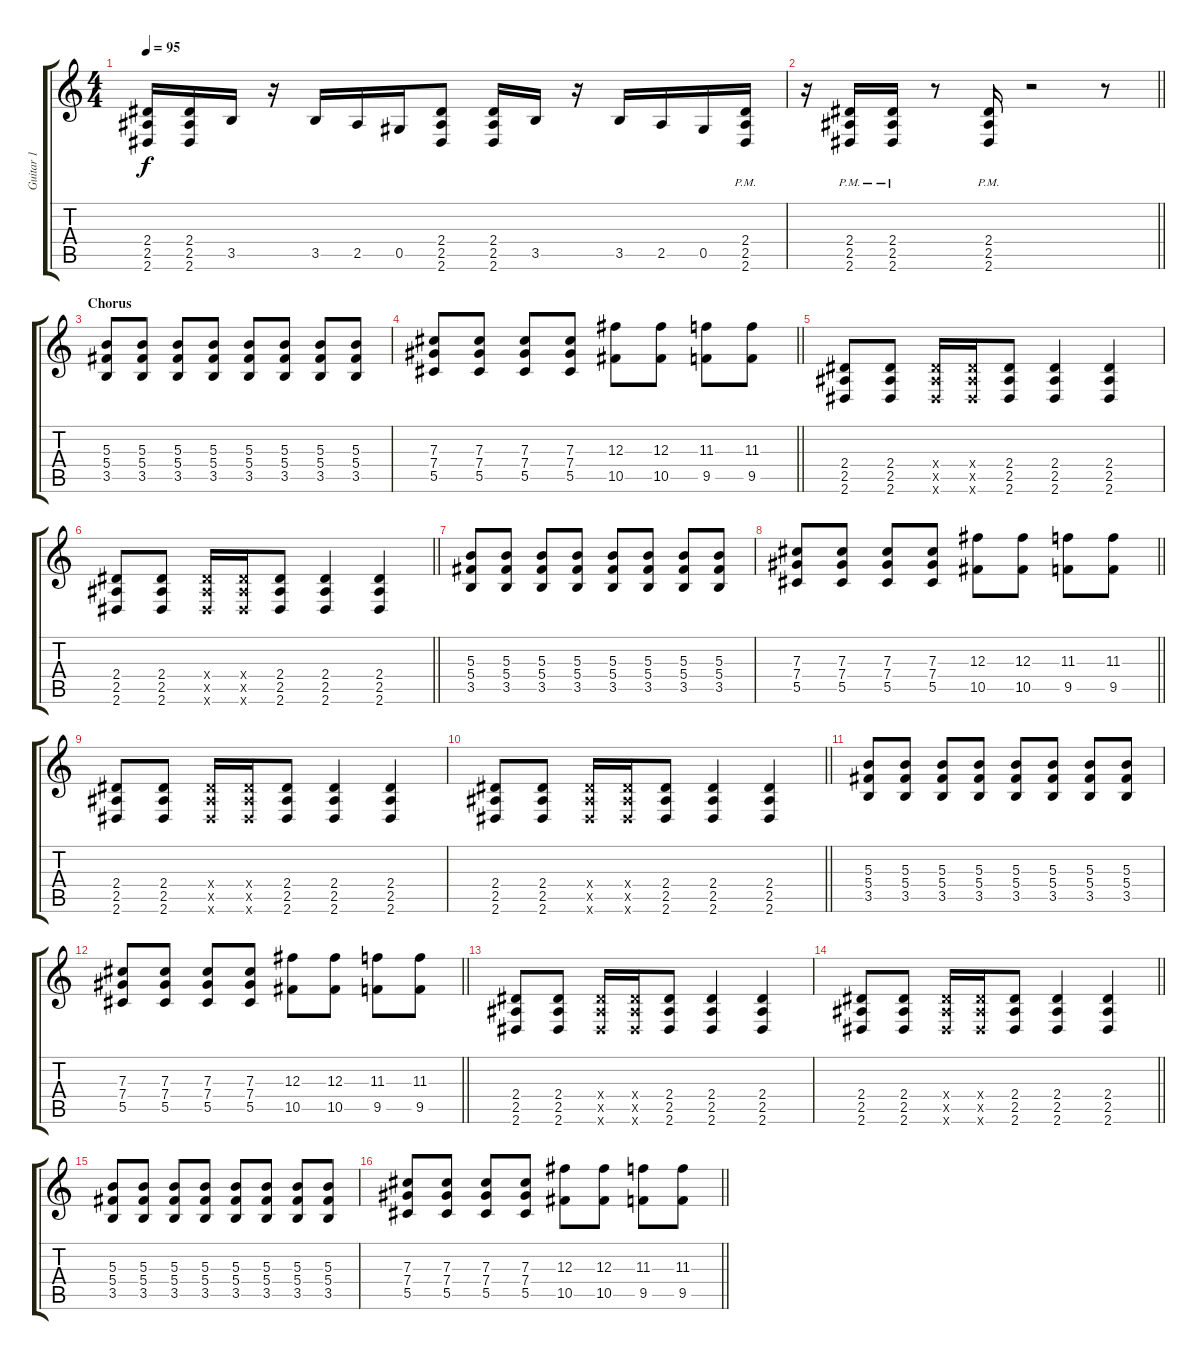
\track ("Guitar 1" "Guitar 1") {instrument distortionguitar}
\staff {score tabs}
\tuning (Eb4 Bb3 Gb3 Db3 Ab2 Db2) {hide}
\ts (4 4)
\tempo 95
\clef g2
\ks c
(2.4{t} 2.5{t} 2.6{t}).16{dy f} (2.4 2.5 2.6).16 3.5.16 r.16 3.5.16 2.5.16 0.5.16 (2.4 2.5 2.6).8 (2.4 2.5 2.6).16 3.5.16 r.16 3.5.16 2.5.16 0.5.16 (2.4{pm} 2.5{pm} 2.6{pm}).16 |
\barLineRight lightlight
r.16 (2.4{pm} 2.5{pm} 2.6{pm}).16 (2.4{pm} 2.5{pm} 2.6{pm}).16 r.8 (2.4{pm} 2.5{pm} 2.6{pm}).16 r.2 r.8 |
\section ("" "Chorus")
(5.3 5.4 3.5).8 (5.3 5.4 3.5).8 (5.3 5.4 3.5).8 (5.3 5.4 3.5).8 (5.3 5.4 3.5).8 (5.3 5.4 3.5).8 (5.3 5.4 3.5).8 (5.3 5.4 3.5).8 |
\barLineRight lightlight
(7.3 7.4 5.5).8 (7.3 7.4 5.5).8 (7.3 7.4 5.5).8 (7.3 7.4 5.5).8 (12.3 10.5).8 (12.3 10.5).8 (11.3 9.5).8 (11.3 9.5).8 |
(2.4 2.5 2.6).8 (2.4 2.5 2.6).8 (2.4{x} 2.5{x} 2.6{x}).16 (2.4{x} 2.5{x} 2.6{x}).16 (2.4 2.5 2.6).8 (2.4 2.5 2.6).4 (2.4 2.5 2.6).4 |
\barLineRight lightlight
(2.4 2.5 2.6).8 (2.4 2.5 2.6).8 (2.4{x} 2.5{x} 2.6{x}).16 (2.4{x} 2.5{x} 2.6{x}).16 (2.4 2.5 2.6).8 (2.4 2.5 2.6).4 (2.4 2.5 2.6).4 |
(5.3 5.4 3.5).8 (5.3 5.4 3.5).8 (5.3 5.4 3.5).8 (5.3 5.4 3.5).8 (5.3 5.4 3.5).8 (5.3 5.4 3.5).8 (5.3 5.4 3.5).8 (5.3 5.4 3.5).8 |
\barLineRight lightlight
(7.3 7.4 5.5).8 (7.3 7.4 5.5).8 (7.3 7.4 5.5).8 (7.3 7.4 5.5).8 (12.3 10.5).8 (12.3 10.5).8 (11.3 9.5).8 (11.3 9.5).8 |
(2.4 2.5 2.6).8 (2.4 2.5 2.6).8 (2.4{x} 2.5{x} 2.6{x}).16 (2.4{x} 2.5{x} 2.6{x}).16 (2.4 2.5 2.6).8 (2.4 2.5 2.6).4 (2.4 2.5 2.6).4 |
\barLineRight lightlight
(2.4 2.5 2.6).8 (2.4 2.5 2.6).8 (2.4{x} 2.5{x} 2.6{x}).16 (2.4{x} 2.5{x} 2.6{x}).16 (2.4 2.5 2.6).8 (2.4 2.5 2.6).4 (2.4 2.5 2.6).4 |
(5.3 5.4 3.5).8 (5.3 5.4 3.5).8 (5.3 5.4 3.5).8 (5.3 5.4 3.5).8 (5.3 5.4 3.5).8 (5.3 5.4 3.5).8 (5.3 5.4 3.5).8 (5.3 5.4 3.5).8 |
\barLineRight lightlight
(7.3 7.4 5.5).8 (7.3 7.4 5.5).8 (7.3 7.4 5.5).8 (7.3 7.4 5.5).8 (12.3 10.5).8 (12.3 10.5).8 (11.3 9.5).8 (11.3 9.5).8 |
(2.4 2.5 2.6).8 (2.4 2.5 2.6).8 (2.4{x} 2.5{x} 2.6{x}).16 (2.4{x} 2.5{x} 2.6{x}).16 (2.4 2.5 2.6).8 (2.4 2.5 2.6).4 (2.4 2.5 2.6).4 |
\barLineRight lightlight
(2.4 2.5 2.6).8 (2.4 2.5 2.6).8 (2.4{x} 2.5{x} 2.6{x}).16 (2.4{x} 2.5{x} 2.6{x}).16 (2.4 2.5 2.6).8 (2.4 2.5 2.6).4 (2.4 2.5 2.6).4 |
(5.3 5.4 3.5).8 (5.3 5.4 3.5).8 (5.3 5.4 3.5).8 (5.3 5.4 3.5).8 (5.3 5.4 3.5).8 (5.3 5.4 3.5).8 (5.3 5.4 3.5).8 (5.3 5.4 3.5).8 |
\barLineRight lightlight
(7.3 7.4 5.5).8 (7.3 7.4 5.5).8 (7.3 7.4 5.5).8 (7.3 7.4 5.5).8 (12.3 10.5).8 (12.3 10.5).8 (11.3 9.5).8 (11.3 9.5).8
